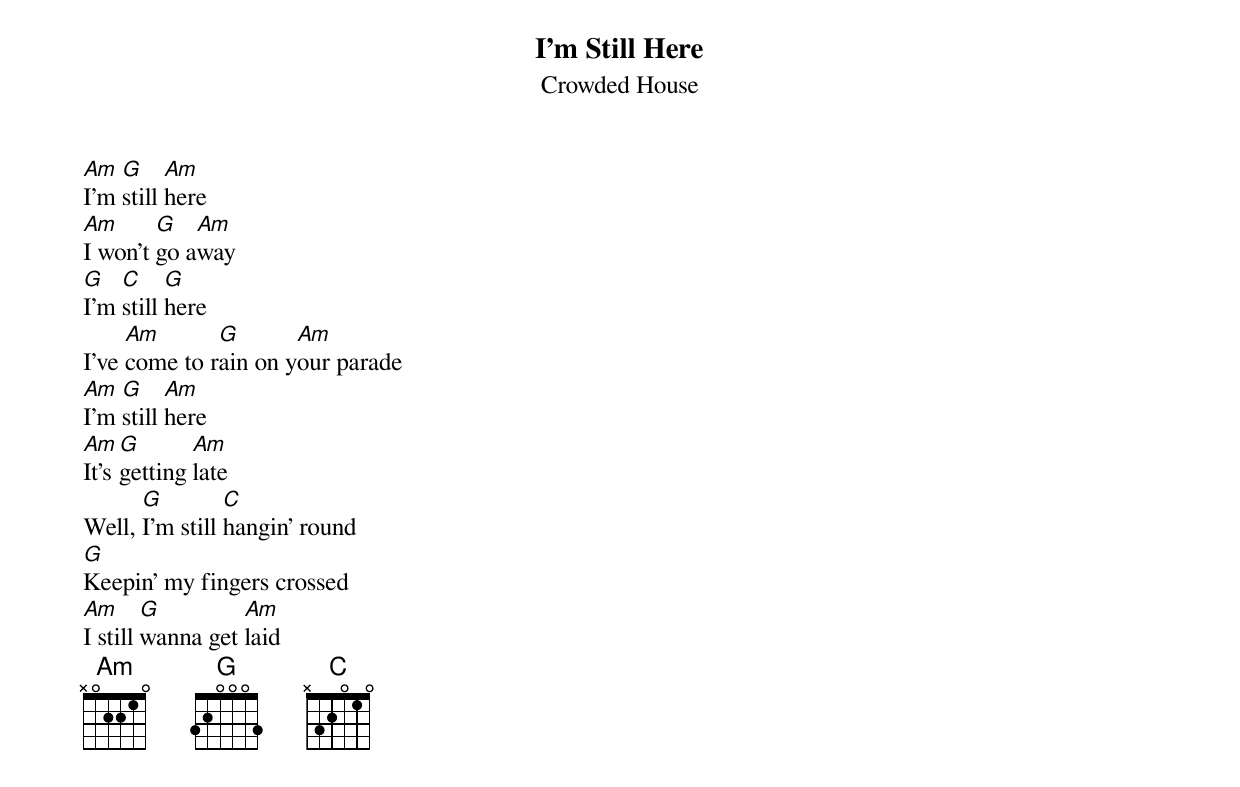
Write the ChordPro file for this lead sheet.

{title:I'm Still Here}
{subtitle:Crowded House}

[Am]I'm [G]still [Am]here
[Am]I won't [G]go a[Am]way
[G]I'm [C]still [G]here
I've [Am]come to r[G]ain on y[Am]our parade
[Am]I'm [G]still [Am]here
[Am]It's [G]getting [Am]late
Well, [G]I'm still [C]hangin' round
[G]Keepin' my fingers crossed
[Am]I still [G]wanna get [Am]laid
